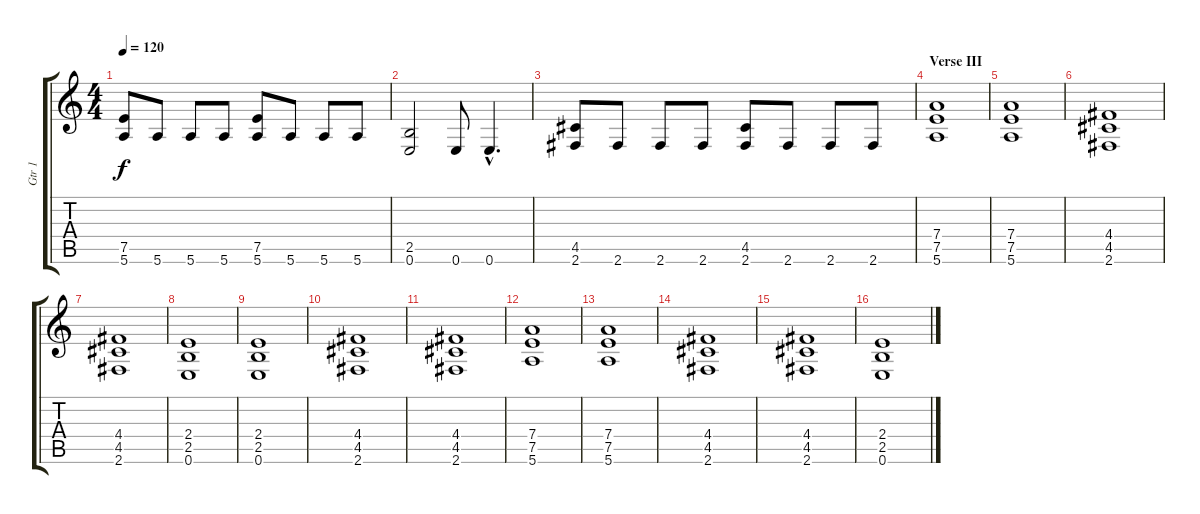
\track ("Gtr 1" "Gtr 1") {instrument overdrivenguitar}
\staff {score tabs}
\tuning (E4 B3 G3 D3 A2 E2) {hide}
\ts (4 4)
\tempo 120
\clef g2
\ks c
(7.5 5.6).8{dy f} 5.6.8 5.6.8 5.6.8 (7.5 5.6).8 5.6.8 5.6.8 5.6.8 |
(2.5 0.6).2 0.6.8 0.6{hac}.4{d} |
(4.5 2.6).8 2.6.8 2.6.8 2.6.8 (4.5 2.6).8 2.6.8 2.6.8 2.6.8 |
\section ("" "Verse III")
(7.4 7.5 5.6).1 |
(7.4 7.5 5.6).1 |
(4.4 4.5 2.6).1 |
(4.4 4.5 2.6).1 |
(2.4 2.5 0.6).1 |
(2.4 2.5 0.6).1 |
(4.4 4.5 2.6).1 |
(4.4 4.5 2.6).1 |
(7.4 7.5 5.6).1 |
(7.4 7.5 5.6).1 |
(4.4 4.5 2.6).1 |
(4.4 4.5 2.6).1 |
(2.4 2.5 0.6).1
